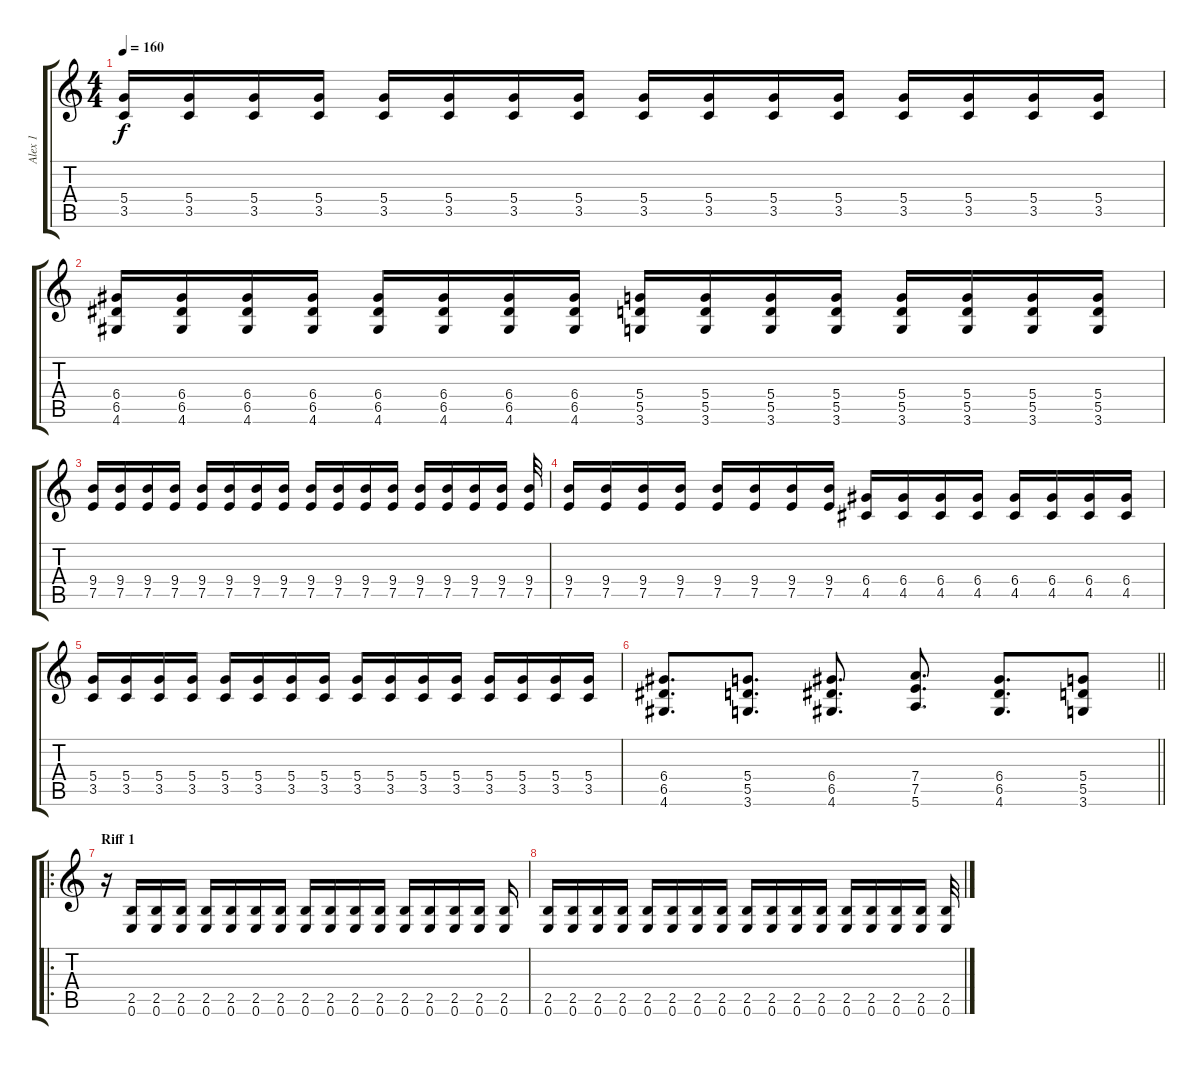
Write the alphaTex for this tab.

\track ("Alex 1" "Alex 1") {instrument distortionguitar}
\staff {score tabs}
\tuning (E4 B3 G3 D3 A2 E2) {hide}
\ts (4 4)
\tempo 160
\clef g2
\ks c
(5.4 3.5).16{dy f} (5.4 3.5).16 (5.4 3.5).16 (5.4 3.5).16 (5.4 3.5).16 (5.4 3.5).16 (5.4 3.5).16 (5.4 3.5).16 (5.4 3.5).16 (5.4 3.5).16 (5.4 3.5).16 (5.4 3.5).16 (5.4 3.5).16 (5.4 3.5).16 (5.4 3.5).16 (5.4 3.5).16 |
(6.4 6.5 4.6).16 (6.4 6.5 4.6).16 (6.4 6.5 4.6).16 (6.4 6.5 4.6).16 (6.4 6.5 4.6).16 (6.4 6.5 4.6).16 (6.4 6.5 4.6).16 (6.4 6.5 4.6).16 (5.4 5.5 3.6).16 (5.4 5.5 3.6).16 (5.4 5.5 3.6).16 (5.4 5.5 3.6).16 (5.4 5.5 3.6).16 (5.4 5.5 3.6).16 (5.4 5.5 3.6).16 (5.4 5.5 3.6).16 |
(9.4 7.5).16 (9.4 7.5).16 (9.4 7.5).16 (9.4 7.5).16 (9.4 7.5).16 (9.4 7.5).16 (9.4 7.5).16 (9.4 7.5).16 (9.4 7.5).16 (9.4 7.5).16 (9.4 7.5).16 (9.4 7.5).16 (9.4 7.5).16 (9.4 7.5).16 (9.4 7.5).16 (9.4 7.5).16 (9.4 7.5).32 |
(9.4 7.5).16 (9.4 7.5).16 (9.4 7.5).16 (9.4 7.5).16 (9.4 7.5).16 (9.4 7.5).16 (9.4 7.5).16 (9.4 7.5).16 (6.4 4.5).16 (6.4 4.5).16 (6.4 4.5).16 (6.4 4.5).16 (6.4 4.5).16 (6.4 4.5).16 (6.4 4.5).16 (6.4 4.5).16 |
(5.4 3.5).16 (5.4 3.5).16 (5.4 3.5).16 (5.4 3.5).16 (5.4 3.5).16 (5.4 3.5).16 (5.4 3.5).16 (5.4 3.5).16 (5.4 3.5).16 (5.4 3.5).16 (5.4 3.5).16 (5.4 3.5).16 (5.4 3.5).16 (5.4 3.5).16 (5.4 3.5).16 (5.4 3.5).16 |
\barLineRight lightlight
(6.4 6.5 4.6).8{d} (5.4 5.5 3.6).8{d} (6.4 6.5 4.6).8{d} (7.4 7.5 5.6).8{d} (6.4 6.5 4.6).8{d} (5.4 5.5 3.6).8 |
\ro
\section ("" "Riff 1")
r.16 (2.5 0.6).16 (2.5 0.6).16 (2.5 0.6).16 (2.5 0.6).16 (2.5 0.6).16 (2.5 0.6).16 (2.5 0.6).16 (2.5 0.6).16 (2.5 0.6).16 (2.5 0.6).16 (2.5 0.6).16 (2.5 0.6).16 (2.5 0.6).16 (2.5 0.6).16 (2.5 0.6).16 (2.5 0.6).16 |
(2.5 0.6).16 (2.5 0.6).16 (2.5 0.6).16 (2.5 0.6).16 (2.5 0.6).16 (2.5 0.6).16 (2.5 0.6).16 (2.5 0.6).16 (2.5 0.6).16 (2.5 0.6).16 (2.5 0.6).16 (2.5 0.6).16 (2.5 0.6).16 (2.5 0.6).16 (2.5 0.6).16 (2.5 0.6).16 (2.5 0.6).32
